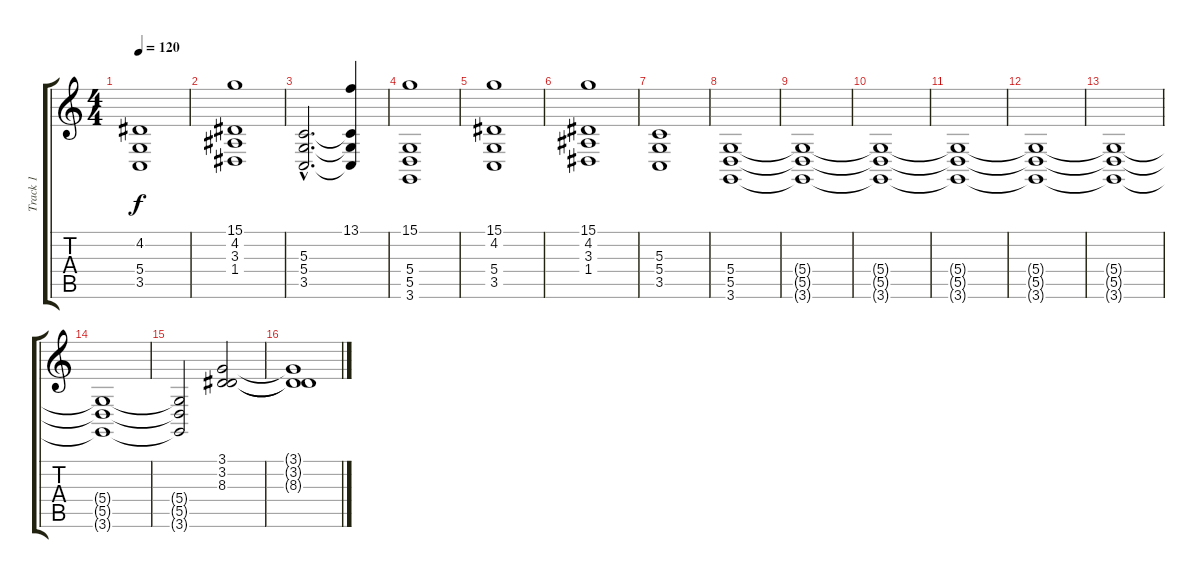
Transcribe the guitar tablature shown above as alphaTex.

\track ("Track 1" "Track 1") {instrument stringensemble1}
\staff {score tabs}
\tuning (E4 B3 G3 D3 A2 E2) {hide}
\ts (4 4)
\tempo 120
\clef g2
\ks c
(4.2 5.4 3.5).1{dy f} |
(15.1 4.2 3.3 1.4).1 |
(5.3{hac} 5.4{hac} 3.5{hac}).2{d} (13.1 5.3{t} 5.4{t} 3.5{t}).4 |
(15.1 5.4 5.5 3.6).1 |
(15.1 4.2 5.4 3.5).1 |
(15.1 4.2 3.3 1.4).1 |
(5.3 5.4 3.5).1 |
(5.4 5.5 3.6).1 |
(5.4{t} 5.5{t} 3.6{t}).1 |
(5.4{t} 5.5{t} 3.6{t}).1 |
(5.4{t} 5.5{t} 3.6{t}).1 |
(5.4{t} 5.5{t} 3.6{t}).1 |
(5.4{t} 5.5{t} 3.6{t}).1 |
(5.4{t} 5.5{t} 3.6{t}).1 |
(5.4{t} 5.5{t} 3.6{t}).2 (3.1 3.2 8.3).2 |
(3.1{t} 3.2{t} 8.3{t}).1
